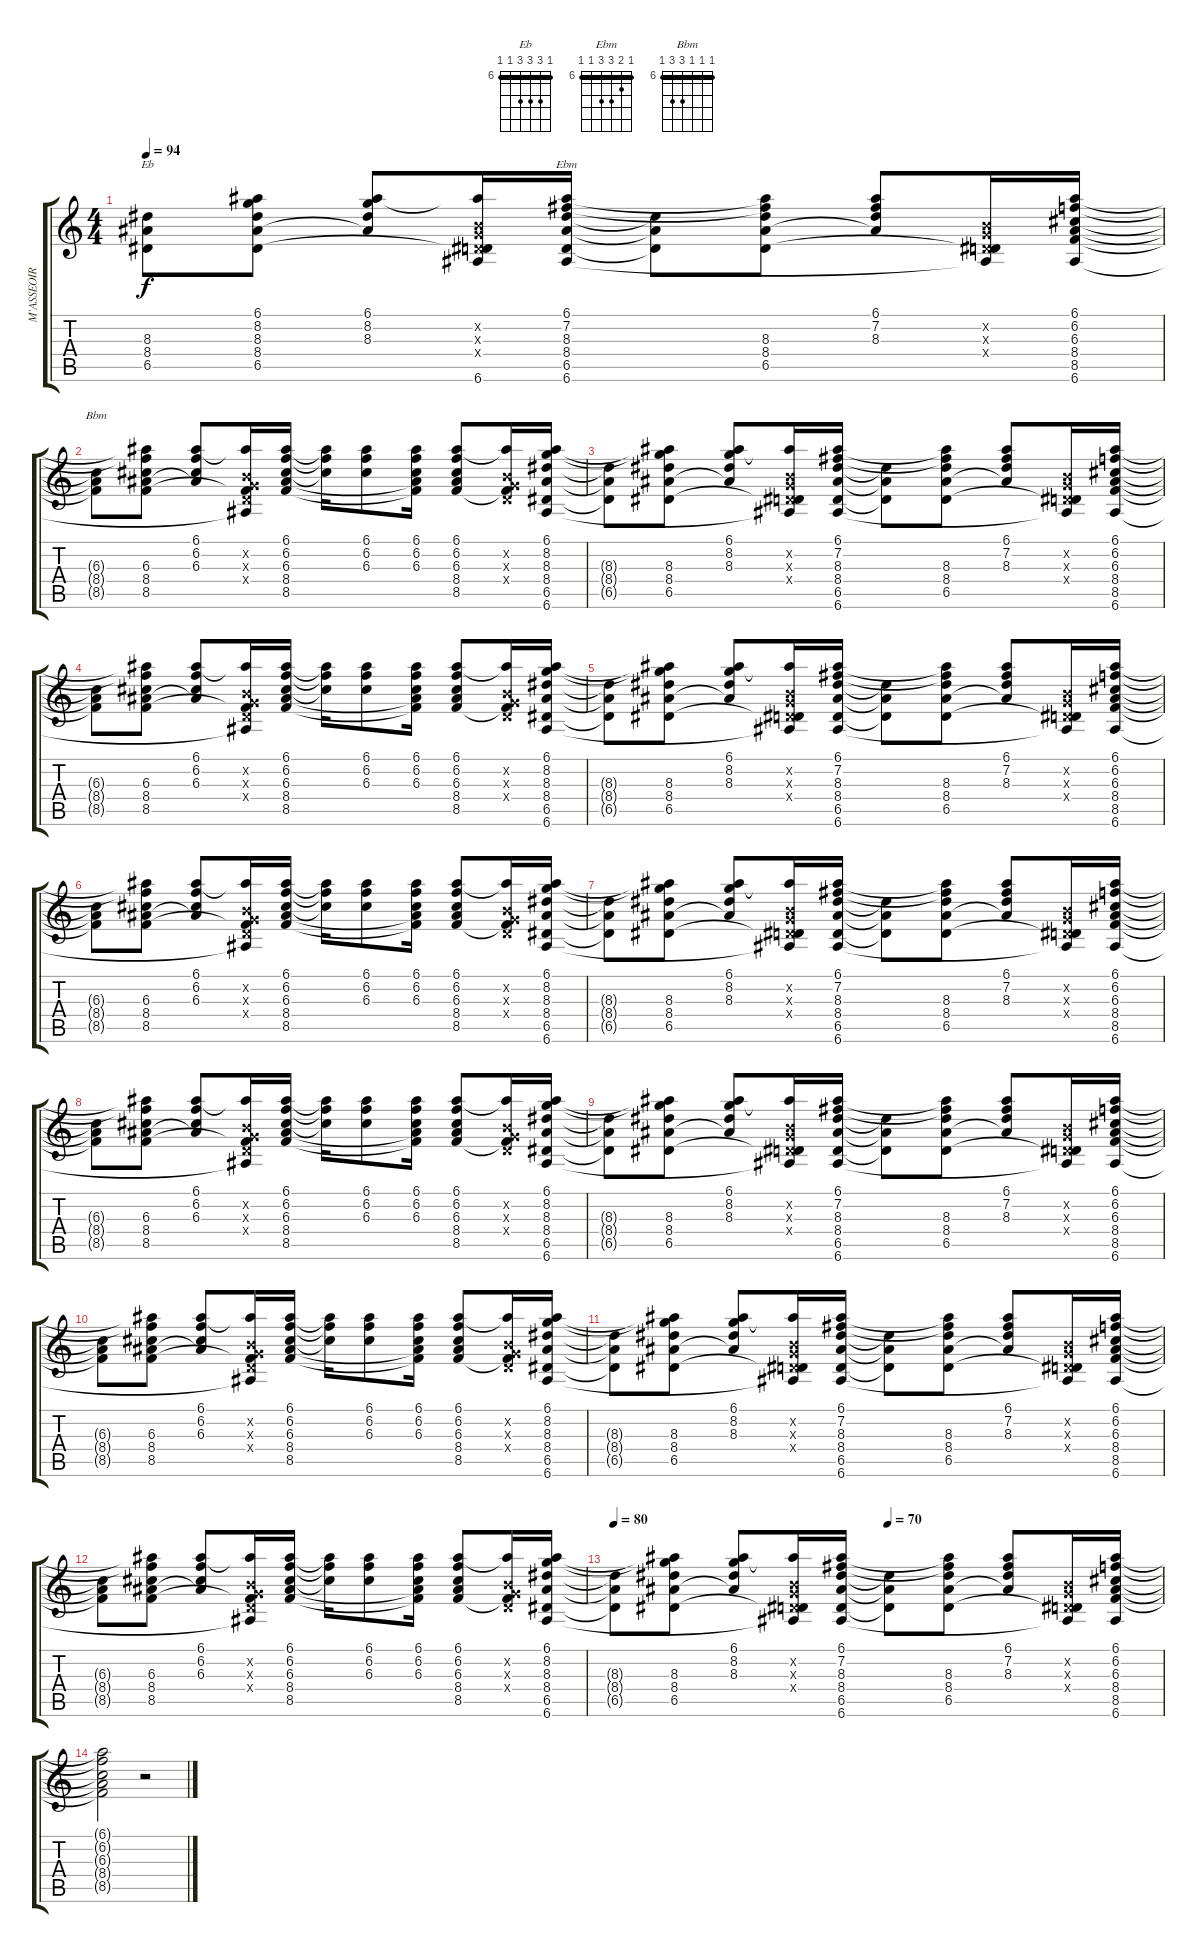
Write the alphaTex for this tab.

\track ("M'ASSEOIR (guitare 1)" "M'ASSEOIR ") {instrument acousticguitarnylon}
\staff {score tabs}
\tuning (E4 B3 G3 D3 A2 E2) {hide}
\chord ("Eb" 6 8 8 8 6 6) {firstfret 6 barre 6}
\chord ("Ebm" 6 7 8 8 6 6) {firstfret 6 barre 6}
\chord ("Bbm" 6 6 6 8 8 6) {firstfret 6 barre 6}
\ts (4 4)
\tempo 94
\clef g2
\ks c
(8.3{t} 8.4{t} 6.5{t}).8{ch "Eb" dy f} (6.1{t} 8.2{t} 8.3 8.4 6.5).8 (6.1 8.2 8.3 8.4{t}).8 (6.1{t} 0.2{x} 0.3{x} 0.4{x} 6.5{t} 6.6{t}).16 (6.1 7.2 8.3 8.4 6.5 6.6).16{ch "Ebm"} (8.3{t} 8.4{t} 6.5{t}).8 (6.1{t} 7.2{t} 8.3 8.4 6.5).8 (6.1 7.2 8.3 8.4{t}).8 (0.2{x} 0.3{x} 0.4{x} 6.5{t} 6.6{t}).16 (6.1 6.2 6.3 8.4 8.5 6.6).16 |
(6.3{t} 8.4{t} 8.5{t}).8{ch "Bbm"} (6.1{t} 6.2{t} 6.3 8.4 8.5).8 (6.1 6.2 6.3 8.4{t}).8 (6.1{t} 0.2{x} 0.3{x} 0.4{x} 8.5{t} 6.6{t}).16 (6.1 6.2 6.3 8.4 8.5).16 (6.1{t} 6.2{t} 6.3{t}).16 (6.1 6.2 6.3).8 (6.1 6.2 6.3 8.4{t} 8.5{t}).16 (6.1 6.2 6.3 8.4 8.5).8 (6.1{t} 0.2{x} 0.3{x} 0.4{x} 8.5{t}).16 (6.1 8.2 8.3 8.4 6.5 6.6).16 |
(8.3{t} 8.4{t} 6.5{t}).8 (6.1{t} 8.2{t} 8.3 8.4 6.5).8 (6.1 8.2 8.3 8.4{t}).8 (6.1{t} 0.2{x} 0.3{x} 0.4{x} 6.5{t} 6.6{t}).16 (6.1 7.2 8.3 8.4 6.5 6.6).16 (8.3{t} 8.4{t} 6.5{t}).8 (6.1{t} 7.2{t} 8.3 8.4 6.5).8 (6.1 7.2 8.3 8.4{t}).8 (0.2{x} 0.3{x} 0.4{x} 6.5{t} 6.6{t}).16 (6.1 6.2 6.3 8.4 8.5 6.6).16 |
(6.3{t} 8.4{t} 8.5{t}).8 (6.1{t} 6.2{t} 6.3 8.4 8.5).8 (6.1 6.2 6.3 8.4{t}).8 (6.1{t} 0.2{x} 0.3{x} 0.4{x} 8.5{t} 6.6{t}).16 (6.1 6.2 6.3 8.4 8.5).16 (6.1{t} 6.2{t} 6.3{t}).16 (6.1 6.2 6.3).8 (6.1 6.2 6.3 8.4{t} 8.5{t}).16 (6.1 6.2 6.3 8.4 8.5).8 (6.1{t} 0.2{x} 0.3{x} 0.4{x} 8.5{t}).16 (6.1 8.2 8.3 8.4 6.5 6.6).16 |
(8.3{t} 8.4{t} 6.5{t}).8 (6.1{t} 8.2{t} 8.3 8.4 6.5).8 (6.1 8.2 8.3 8.4{t}).8 (6.1{t} 0.2{x} 0.3{x} 0.4{x} 6.5{t} 6.6{t}).16 (6.1 7.2 8.3 8.4 6.5 6.6).16 (8.3{t} 8.4{t} 6.5{t}).8 (6.1{t} 7.2{t} 8.3 8.4 6.5).8 (6.1 7.2 8.3 8.4{t}).8 (0.2{x} 0.3{x} 0.4{x} 6.5{t} 6.6{t}).16 (6.1 6.2 6.3 8.4 8.5 6.6).16 |
(6.3{t} 8.4{t} 8.5{t}).8 (6.1{t} 6.2{t} 6.3 8.4 8.5).8 (6.1 6.2 6.3 8.4{t}).8 (6.1{t} 0.2{x} 0.3{x} 0.4{x} 8.5{t} 6.6{t}).16 (6.1 6.2 6.3 8.4 8.5).16 (6.1{t} 6.2{t} 6.3{t}).16 (6.1 6.2 6.3).8 (6.1 6.2 6.3 8.4{t} 8.5{t}).16 (6.1 6.2 6.3 8.4 8.5).8 (6.1{t} 0.2{x} 0.3{x} 0.4{x} 8.5{t}).16 (6.1 8.2 8.3 8.4 6.5 6.6).16 |
(8.3{t} 8.4{t} 6.5{t}).8 (6.1{t} 8.2{t} 8.3 8.4 6.5).8 (6.1 8.2 8.3 8.4{t}).8 (6.1{t} 0.2{x} 0.3{x} 0.4{x} 6.5{t} 6.6{t}).16 (6.1 7.2 8.3 8.4 6.5 6.6).16 (8.3{t} 8.4{t} 6.5{t}).8 (6.1{t} 7.2{t} 8.3 8.4 6.5).8 (6.1 7.2 8.3 8.4{t}).8 (0.2{x} 0.3{x} 0.4{x} 6.5{t} 6.6{t}).16 (6.1 6.2 6.3 8.4 8.5 6.6).16 |
(6.3{t} 8.4{t} 8.5{t}).8 (6.1{t} 6.2{t} 6.3 8.4 8.5).8 (6.1 6.2 6.3 8.4{t}).8 (6.1{t} 0.2{x} 0.3{x} 0.4{x} 8.5{t} 6.6{t}).16 (6.1 6.2 6.3 8.4 8.5).16 (6.1{t} 6.2{t} 6.3{t}).16 (6.1 6.2 6.3).8 (6.1 6.2 6.3 8.4{t} 8.5{t}).16 (6.1 6.2 6.3 8.4 8.5).8 (6.1{t} 0.2{x} 0.3{x} 0.4{x} 8.5{t}).16 (6.1 8.2 8.3 8.4 6.5 6.6).16 |
(8.3{t} 8.4{t} 6.5{t}).8 (6.1{t} 8.2{t} 8.3 8.4 6.5).8 (6.1 8.2 8.3 8.4{t}).8 (6.1{t} 0.2{x} 0.3{x} 0.4{x} 6.5{t} 6.6{t}).16 (6.1 7.2 8.3 8.4 6.5 6.6).16 (8.3{t} 8.4{t} 6.5{t}).8 (6.1{t} 7.2{t} 8.3 8.4 6.5).8 (6.1 7.2 8.3 8.4{t}).8 (0.2{x} 0.3{x} 0.4{x} 6.5{t} 6.6{t}).16 (6.1 6.2 6.3 8.4 8.5 6.6).16 |
(6.3{t} 8.4{t} 8.5{t}).8 (6.1{t} 6.2{t} 6.3 8.4 8.5).8 (6.1 6.2 6.3 8.4{t}).8 (6.1{t} 0.2{x} 0.3{x} 0.4{x} 8.5{t} 6.6{t}).16 (6.1 6.2 6.3 8.4 8.5).16 (6.1{t} 6.2{t} 6.3{t}).16 (6.1 6.2 6.3).8 (6.1 6.2 6.3 8.4{t} 8.5{t}).16 (6.1 6.2 6.3 8.4 8.5).8 (6.1{t} 0.2{x} 0.3{x} 0.4{x} 8.5{t}).16 (6.1 8.2 8.3 8.4 6.5 6.6).16 |
(8.3{t} 8.4{t} 6.5{t}).8 (6.1{t} 8.2{t} 8.3 8.4 6.5).8 (6.1 8.2 8.3 8.4{t}).8 (6.1{t} 0.2{x} 0.3{x} 0.4{x} 6.5{t} 6.6{t}).16 (6.1 7.2 8.3 8.4 6.5 6.6).16 (8.3{t} 8.4{t} 6.5{t}).8 (6.1{t} 7.2{t} 8.3 8.4 6.5).8 (6.1 7.2 8.3 8.4{t}).8 (0.2{x} 0.3{x} 0.4{x} 6.5{t} 6.6{t}).16 (6.1 6.2 6.3 8.4 8.5 6.6).16 |
(6.3{t} 8.4{t} 8.5{t}).8 (6.1{t} 6.2{t} 6.3 8.4 8.5).8 (6.1 6.2 6.3 8.4{t}).8 (6.1{t} 0.2{x} 0.3{x} 0.4{x} 8.5{t} 6.6{t}).16 (6.1 6.2 6.3 8.4 8.5).16 (6.1{t} 6.2{t} 6.3{t}).16 (6.1 6.2 6.3).8 (6.1 6.2 6.3 8.4{t} 8.5{t}).16 (6.1 6.2 6.3 8.4 8.5).8 (6.1{t} 0.2{x} 0.3{x} 0.4{x} 8.5{t}).16 (6.1 8.2 8.3 8.4 6.5 6.6).16 |
\tempo 80
\tempo (70 0.5)
(8.3{t} 8.4{t} 6.5{t}).8 (6.1{t} 8.2{t} 8.3 8.4 6.5).8 (6.1 8.2 8.3 8.4{t}).8 (6.1{t} 0.2{x} 0.3{x} 0.4{x} 6.5{t} 6.6{t}).16 (6.1 7.2 8.3 8.4 6.5 6.6).16 (8.3{t} 8.4{t} 6.5{t}).8 (6.1{t} 7.2{t} 8.3 8.4 6.5).8 (6.1 7.2 8.3 8.4{t}).8 (0.2{x} 0.3{x} 0.4{x} 6.5{t} 6.6{t}).16 (6.1 6.2 6.3 8.4 8.5 6.6).16 |
(6.1{t} 6.2{t} 6.3{t} 8.4{t} 8.5{t}).2 r.2
